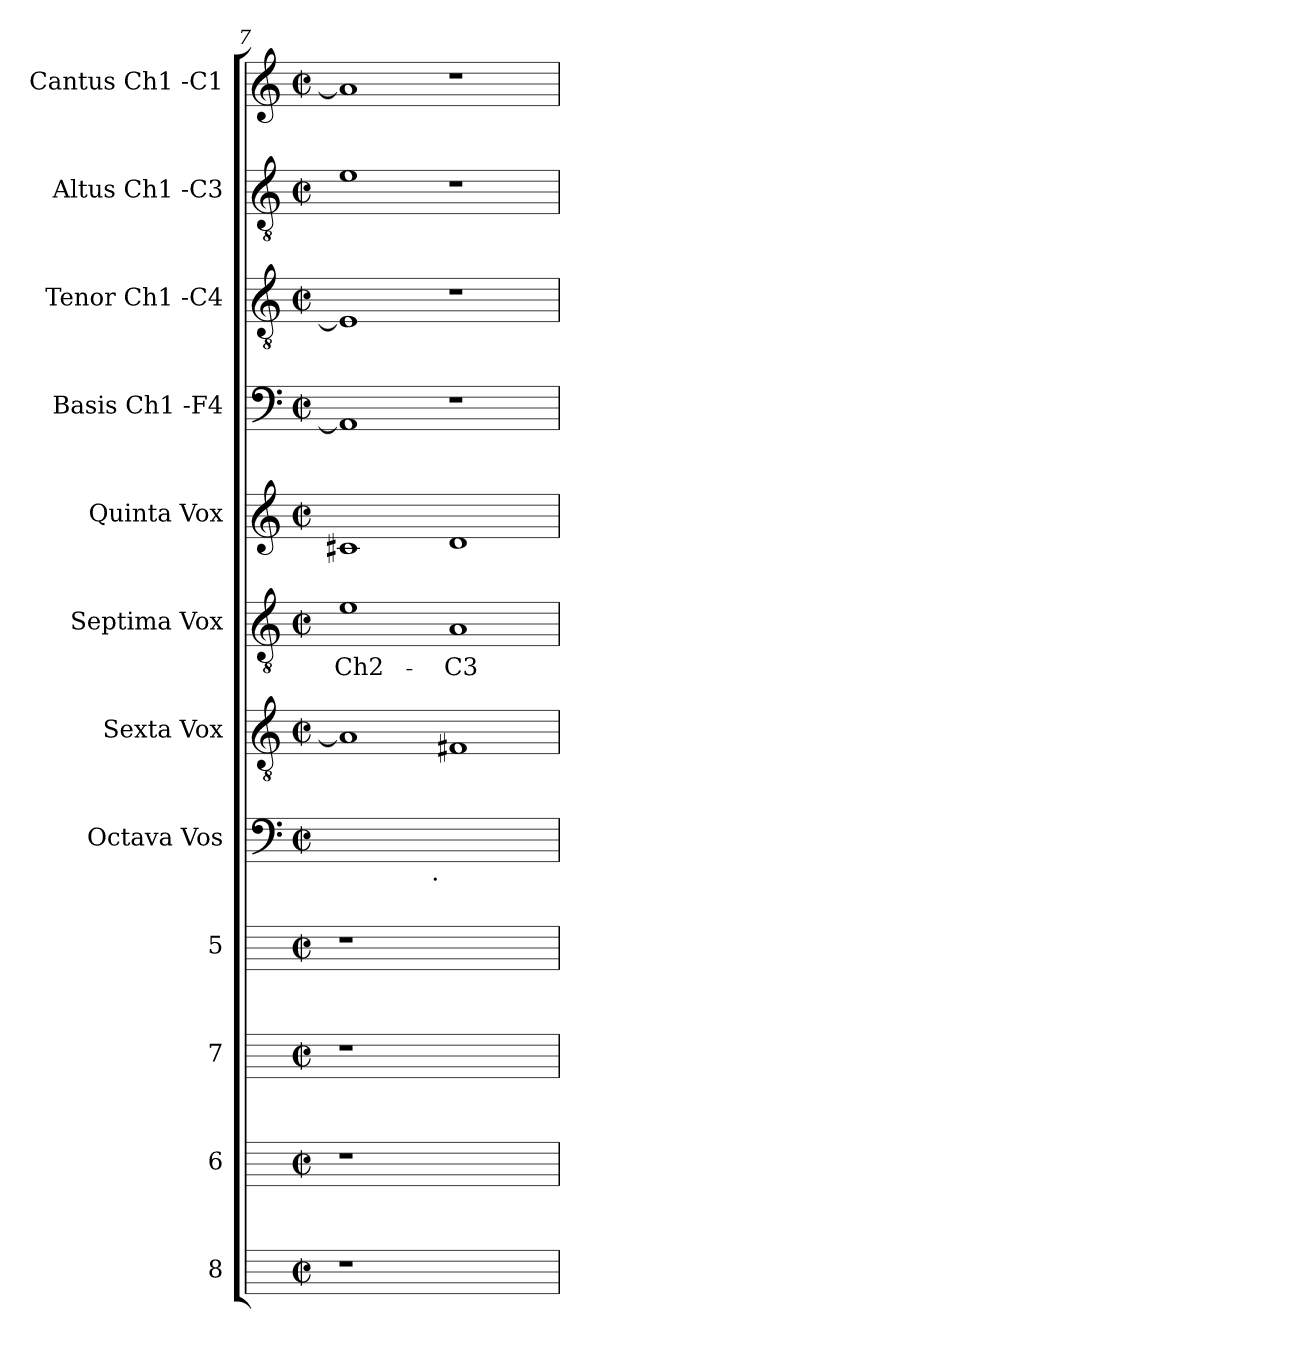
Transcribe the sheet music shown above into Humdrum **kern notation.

**kern	**kern	**kern	**kern	**kern	**kern	**text	**kern	**text	**kern	**text	**kern	**text	**kern	**text	**kern	**text	**kern	**text
*part12	*part11	*part10	*part9	*part8	*part7	*part7	*part6	*part6	*part5	*part5	*part4	*part4	*part3	*part3	*part2	*part2	*part1	*part1
*staff12	*staff11	*staff10	*staff9	*staff8	*staff7	*staff7	*staff6	*staff6	*staff5	*staff5	*staff4	*staff4	*staff3	*staff3	*staff2	*staff2	*staff1	*staff1
*I"8	*I"6	*I"7	*I"5	*I"Octava  Vos	*I"Sexta  Vox	*	*I"Septima  Vox	*	*I"Quinta  Vox	*	*I"Basis  Ch1 -F4	*	*I"Tenor  Ch1 -C4	*	*I"Altus  Ch1 -C3	*	*I"Cantus  Ch1 -C1	*
*	*	*	*	*	*	*	*	*	*	*	*I'B	*	*I'T	*	*I'A	*	*I'C	*
*	*	*	*	*clefF4	*clefGv2	*	*clefGv2	*	*clefG2	*	*clefF4	*	*clefGv2	*	*clefGv2	*	*clefG2	*
*k[]	*k[]	*k[]	*k[]	*k[]	*k[]	*	*k[]	*	*k[]	*	*k[]	*	*k[]	*	*k[]	*	*k[]	*
*C:	*C:	*C:	*C:	*C:	*C:	*	*C:	*	*C:	*	*C:	*	*C:	*	*C:	*	*C:	*
*M2/2	*M2/2	*M2/2	*M2/2	*M2/2	*M2/2	*	*M2/2	*	*M2/2	*	*M2/2	*	*M2/2	*	*M2/2	*	*M2/2	*
*met(c|)	*met(c|)	*met(c|)	*met(c|)	*met(c|)	*met(c|)	*	*met(c|)	*	*met(c|)	*	*met(c|)	*	*met(c|)	*	*met(c|)	*	*met(c|)	*
=7	=7	=7	=7	=7	=7	=7	=7	=7	=7	=7	=7	=7	=7	=7	=7	=7	=7	=7
!	!	!	!	!	!	!LO:LY:b:rj	!	!LO:LY:b:rj	!	!LO:LY:b:rj	!	!LO:LY:b:cj	!	!LO:LY:b:cj	!	!LO:LY:b:cj	!	!LO:LY:b:cj
1r	1r	1r	1r	2...ryy	1A]	.	1e	Ch2-	1c#X	--	1AA]	.	1E]	.	1e	.	1a]	.
!	!	!	!	!LO:TX:b:t=.	!	!	!	!	!	!	!	!	!	!	!	!	!	!
.	.	.	.	1ryy	.	.	.	.	.	.	.	.	.	.	.	.	.	.
!	!	!	!	!	!	!LO:LY:b:rj	!	!LO:LY:b:rj	!	!LO:LY:b:rj	!	!	!	!	!	!	!	!
1ryy	1ryy	1ryy	1ryy	.	1F#X	.	1A	-C3	1d	--	1r	.	1r	.	1r	.	1r	.
.	.	.	.	16ryy	.	.	.	.	.	.	.	.	.	.	.	.	.	.
=	=	=	=	=	=	=	=	=	=	=	=	=	=	=	=	=	=	=
*-	*-	*-	*-	*-	*-	*-	*-	*-	*-	*-	*-	*-	*-	*-	*-	*-	*-	*-
